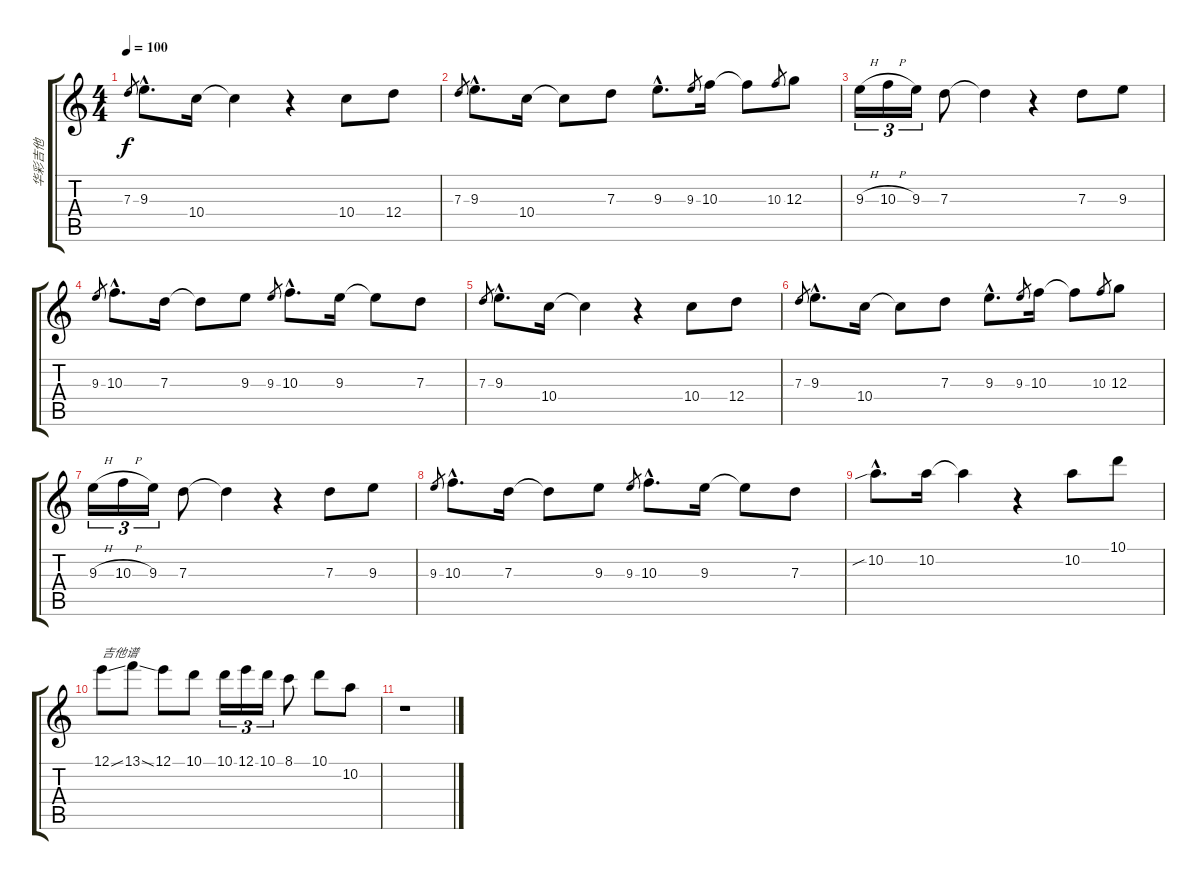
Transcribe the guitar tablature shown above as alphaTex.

\track ("华彩吉他" "华彩吉他") {instrument distortionguitar}
\staff {score tabs}
\tuning (E4 B3 G3 D3 A2 E2) {hide}
\ts (4 4)
\tempo 100
\clef g2
\ks c
7.3.8{gr dy f} 9.3{hac}.8{d} 10.4.16 10.4{t}.4 r.4 10.4.8 12.4.8 |
7.3.8{gr} 9.3{hac}.8{d} 10.4.16 10.4{t}.8 7.3.8 9.3{hac}.8{d} 9.3.8{gr} 10.3.16 10.3{t}.8 10.3.8{gr} 12.3.8 |
9.3{h}.16{tu (3 2)} 10.3{h}.16{tu (3 2)} 9.3.16{tu (3 2)} 7.3.8 7.3{t}.4 r.4 7.3.8 9.3.8 |
9.3.8{gr} 10.3{hac}.8{d} 7.3.16 7.3{t}.8 9.3.8 9.3.8{gr} 10.3{hac}.8{d} 9.3.16 9.3{t}.8 7.3.8 |
7.3.8{gr} 9.3{hac}.8{d} 10.4.16 10.4{t}.4 r.4 10.4.8 12.4.8 |
7.3.8{gr} 9.3{hac}.8{d} 10.4.16 10.4{t}.8 7.3.8 9.3{hac}.8{d} 9.3.8{gr} 10.3.16 10.3{t}.8 10.3.8{gr} 12.3.8 |
9.3{h}.16{tu (3 2)} 10.3{h}.16{tu (3 2)} 9.3.16{tu (3 2)} 7.3.8 7.3{t}.4 r.4 7.3.8 9.3.8 |
9.3.8{gr} 10.3{hac}.8{d} 7.3.16 7.3{t}.8 9.3.8{volume 12} 9.3.8{gr} 10.3{hac}.8{d} 9.3.16 9.3{t}.8 7.3.8 |
10.2{sib hac}.8{d volume 10} 10.2.16 10.2{t}.4 r.4 10.2.8{volume 10} 10.1.8 |
12.1{ss}.8{txt "吉他谱"} 13.1{ss}.8 12.1.8 10.1.8 10.1.16{tu (3 2) volume 10} 12.1.16{tu (3 2)} 10.1.16{tu (3 2)} 8.1.8 10.1.8 10.2.8 |
r.1
